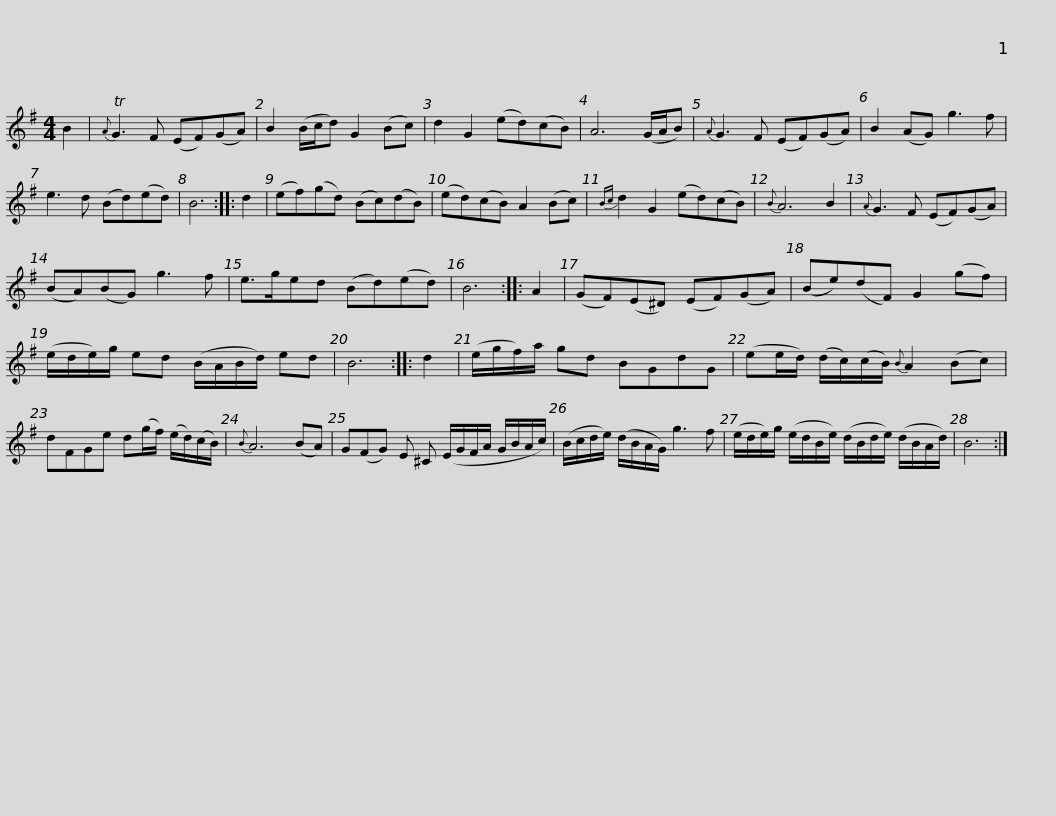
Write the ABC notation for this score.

X:1
L:1/8
M:4/4
I:linebreak $
K:G
V:1 treble
V:1
 B2 |{A} TG3 F (EF)(GA) | B2 (B/c/d) G2 (Bc) | d2 G2 (ed)(cB) | A6 (G/A/B) | %5
{A} G3 F (EF)(GA) | B2 (AG) g3 f |$ e3 d (Bd)(ed) | B6 :: d2 | %10
 (ef)(gd) (Bc)(dB) | (ed)(cB) A2 (Bc) |{Bc} d2 G2 (ed)(cB) |{B} A6 B2 |{A} G3 F (EF)(GA) |$ %15
 (BA)(BG) g3 f | e>ged (Bd)(ed) | B6 :: A2 | (GF)(E^D) (EF)(GA) | %20
 (Be)(dF) G2 (gf) |$ (e/d/e/)g/ ed (B/A/B/d/) ed | B6 :: d2 | (e/g/f/)a/ gd BGdG | %25
 (ee/d/) (d/c/)(c/B/){B} A2 (Bc) |$ dFGe d(g/f/) (e/d/)(c/B/) |{B} A6 (BA) | G(FG) E ^C (E/G/F/A/ G/B/A/c/) | (B/c/d/e/) (d/B/A/G/) g3 f |$ %30
 (e/d/e/)g/ (e/d/B/e/) (d/B/d/e/) (d/B/A/d/) | B6 :| %32
